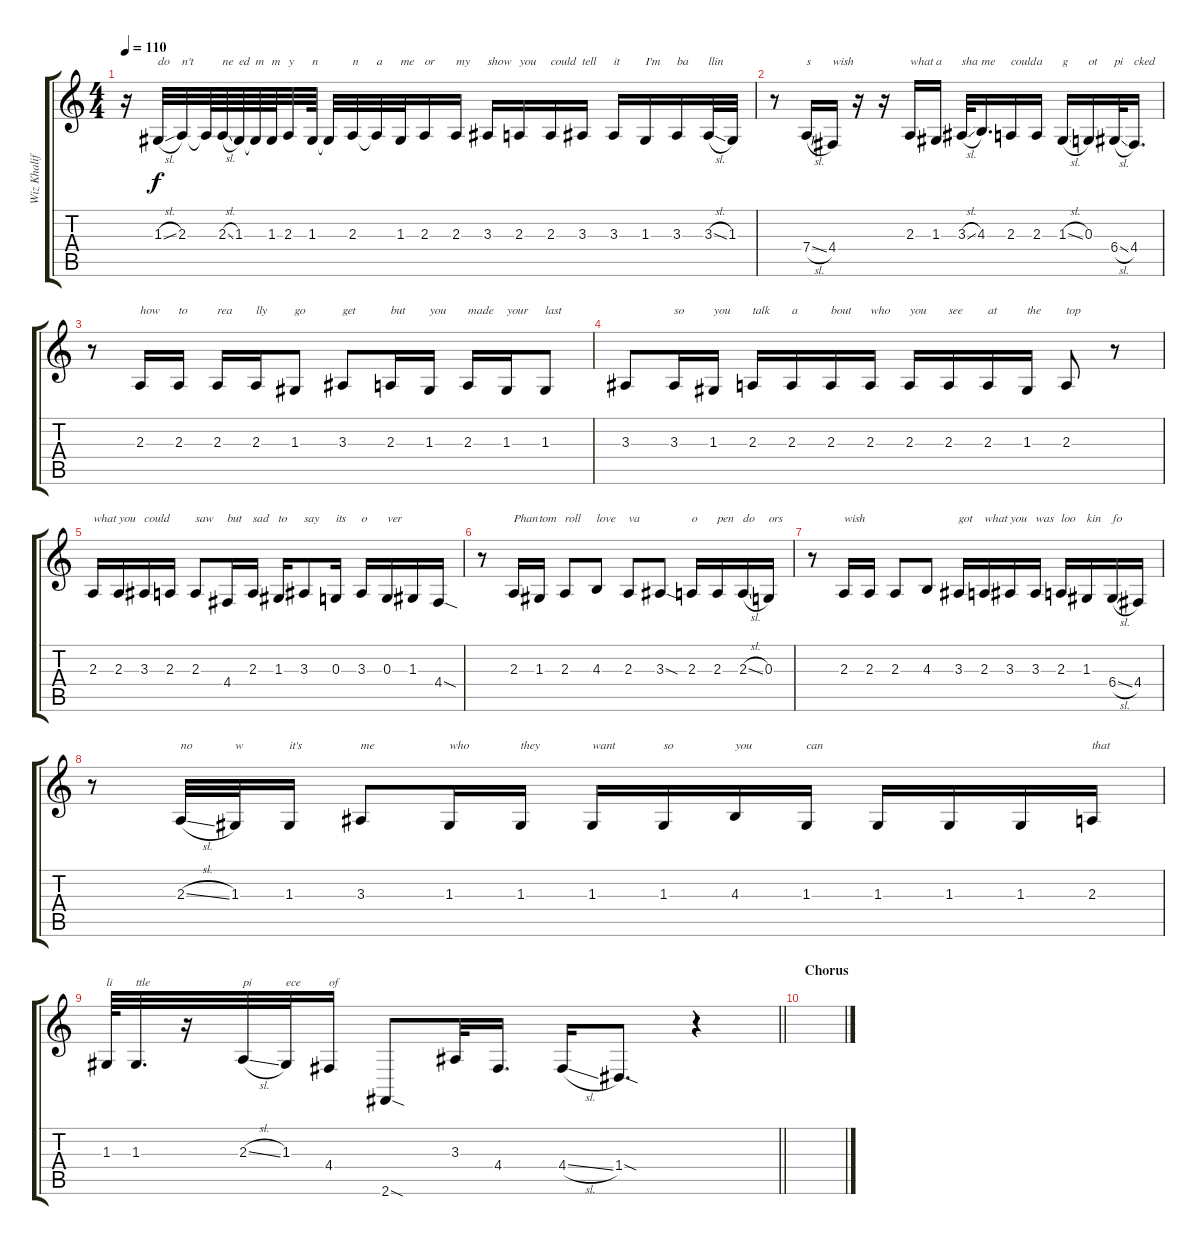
\track ("Wiz Khalifa" "Wiz Khalif") {instrument mutedtrumpet}
\staff {score tabs}
\tuning (E4 B3 G3 D3 A2 E2) {hide}
\ts (4 4)
\tempo 110
\clef g2
\ks c
r.16{dy f} 1.3{sl}.32{txt "do"} 2.3.32{txt "n't"} 2.3{t}.64 2.3{sl}.64{txt "ne"} 1.3.64{txt "ed"} 1.3{t}.64{txt "m"} 1.3.64{txt "m"} 2.3.32{txt "y"} 1.3.64{txt "n"} 1.3{t}.32 2.3.32{txt "n"} 2.3{t}.32{txt "a"} 1.3.32{txt "me"} 2.3.16{txt "or"} 2.3.16{txt "my"} 3.3.16{txt "show"} 2.3.16{txt "you"} 2.3.16{txt "could"} 3.3.16{txt "tell"} 3.3.16{txt "it"} 1.3.16{txt "I'm"} 3.3.16{txt "ba"} 3.3{sl}.32{txt "llin"} 1.3.32 |
r.8 7.4{sl}.16{txt "s"} 4.4.16{txt "wish"} r.16 r.16 2.3.16{txt "what"} 1.3.16{txt "a"} 3.3{sl}.32{txt "sha"} 4.3.16{d txt "me"} 2.3.16{txt "could"} 2.3.16{txt "a"} 1.3{sl}.16{txt "g"} 0.3.16{txt "ot"} 6.4{sl}.32{txt "pi"} 4.4.16{d txt "cked"} |
r.8 2.3.16{txt "how"} 2.3.16{txt "to"} 2.3.16{txt "rea"} 2.3.16{txt "lly"} 1.3.8{txt "go"} 3.3.8{txt "get"} 2.3.16{txt "but"} 1.3.16{txt "you"} 2.3.16{txt "made"} 1.3.16{txt "your"} 1.3.8{txt "last"} |
3.3.8 3.3.16{txt "so"} 1.3.16{txt "you"} 2.3.16{txt "talk"} 2.3.16{txt "a"} 2.3.16{txt "bout"} 2.3.16{txt "who"} 2.3.16{txt "you"} 2.3.16{txt "see"} 2.3.16{txt "at"} 1.3.16{txt "the"} 2.3.8{txt "top"} r.8 |
2.3.16{txt "what"} 2.3.16{txt "you"} 3.3.16{txt "could"} 2.3.16 2.3.8{txt "saw"} 4.4.16{txt "but"} 2.3.16{txt "sad"} 1.3.16{txt "to"} 3.3.8{txt "say"} 0.3.16{txt "its"} 3.3.16{txt "o"} 0.3.16{txt "ver"} 1.3.16 4.4{sod}.16 |
r.8 2.3.16{txt "Phan"} 1.3.16{txt "tom"} 2.3.8{txt "roll"} 4.3.8{txt "love"} 2.3.8{txt "va"} 3.3{sod}.8 2.3.16{txt "o"} 2.3.16{txt "pen"} 2.3{sl}.16{txt "do"} 0.3.16{txt "ors"} |
r.8 2.3.16{txt "wish"} 2.3.16 2.3.8 4.3.8 3.3.16{txt "got"} 2.3.16{txt "what"} 3.3.16{txt "you"} 3.3.16{txt "was"} 2.3.16{txt "loo"} 1.3.16{txt "kin"} 6.4{sl}.16{txt "fo"} 4.4.16 |
r.8 2.3{sl}.32{txt "no"} 1.3.32{txt "w"} 1.3.16{txt "it's"} 3.3.8{txt "me"} 1.3.16{txt "who"} 1.3.16{txt "they"} 1.3.16{txt "want"} 1.3.16{txt "so"} 4.3.16{txt "you"} 1.3.16{txt "can"} 1.3.16 1.3.16 1.3.16 2.3.16{txt "that"} |
\barLineRight lightlight
1.3.64{txt "li"} 1.3.32{d txt "ttle"} r.16 2.3{sl}.32{txt "pi"} 1.3.32{txt "ece"} 4.4.16{txt "of"} 2.6{sod}.8 3.3.32 4.4.16{d} 4.4{sl}.16 1.4{sod}.8{d} r.4 |
\section ("" "Chorus")
